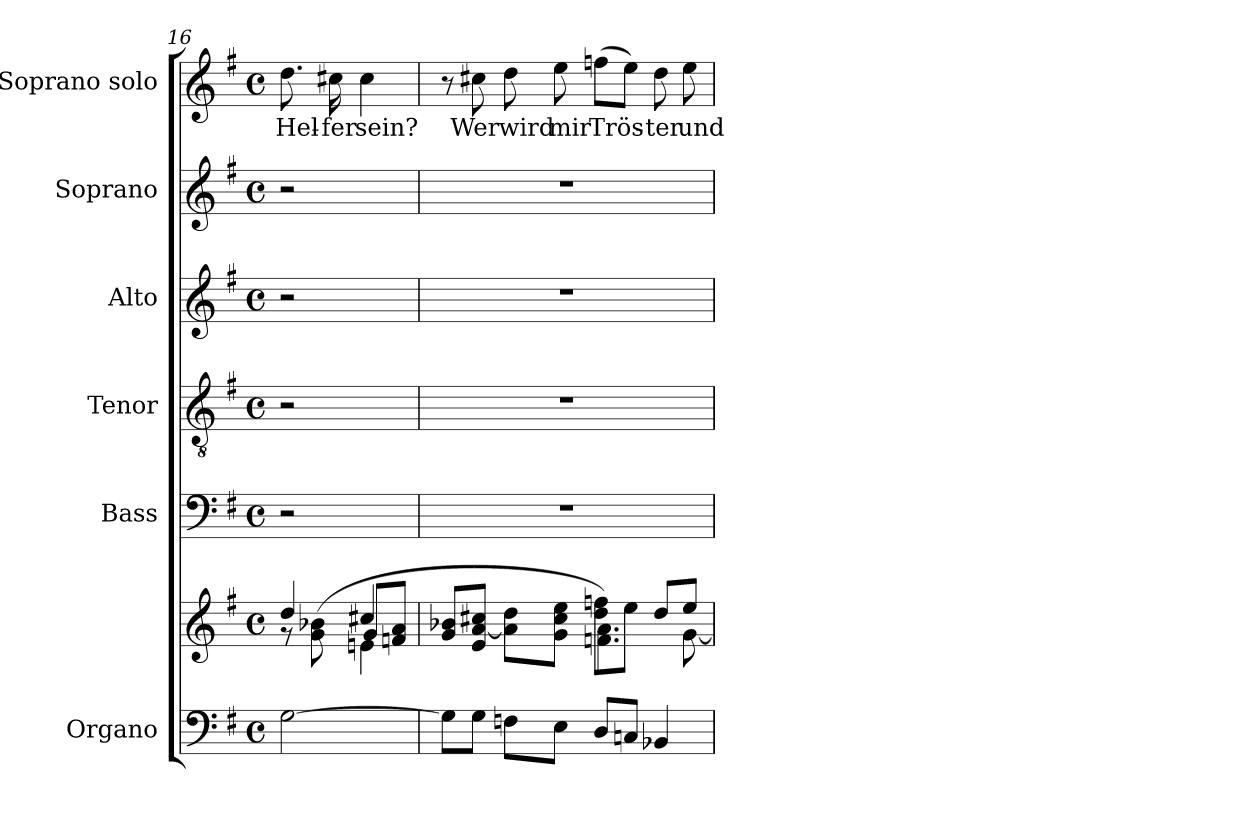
**kern	**kern	**kern	**kern	**kern	**kern	**kern	**text
*part6	*part6	*part5	*part4	*part3	*part2	*part1	*part1
*staff7	*staff6	*staff5	*staff4	*staff3	*staff2	*staff1	*staff1
*I"Organo	*	*I"Bass	*I"Tenor	*I"Alto	*I"Soprano	*I"Soprano solo	*
*I'Org.	*	*I'B.	*I'T.	*I'A.	*I'S.	*I'S.s	*
*clefF4	*clefG2	*clefF4	*clefGv2	*clefG2	*clefG2	*clefG2	*
*k[f#]	*k[f#]	*k[f#]	*k[f#]	*k[f#]	*k[f#]	*k[f#]	*
*M4/4	*M4/4	*M4/4	*M4/4	*M4/4	*M4/4	*M4/4	*
*met(c)	*met(c)	*met(c)	*met(c)	*met(c)	*met(c)	*met(c)	*
=16X1	=16X1	=16X1	=16X1	=16X1	=16X1	=16X1	=16X1
*	*^	*	*	*	*	*	*
*	*	*^	*	*	*	*	*	*
!	!	!	!	!	!	!	!	!	!LO:LY:b
[2G\	4dd/	8r	4ryy	2r	2r	2r	2r	8.dd\	Hel-
.	.	(<8g\ 8b-X\	.	.	.	.	.	.	.
!	!	!	!	!	!	!	!	!	!LO:LY:b
.	.	.	.	.	.	.	.	16cc#X\	-fer
!	!	!	!	!	!	!	!	!	!LO:LY:b
.	4cc#X/	8g/L	4en\	.	.	.	.	4cc#\	sein?
.	.	8fn/ 8a/J	.	.	.	.	.	.	.
*	*	*v	*v	*	*	*	*	*	*
=17	=17	=17	=17	=17	=17	=17	=17	=17
8G\L]	2ryy	8g/ 8b-X/L	1r	1r	1r	1r	8r	.
!	!	!	!	!	!	!	!	!LO:LY:b
8G\J	.	8e/ [8a/ 8cc#X/J	.	.	.	.	8cc#X\	Wer
!	!	!	!	!	!	!	!	!LO:LY:b
8Fn\L	.	8a]\ 8dd\L	.	.	.	.	8dd\	wird
!	!	!	!	!	!	!	!	!LO:LY:b
8E\J	.	8g\ 8cc#\ 8ee\J	.	.	.	.	8ee\	mir
!	!	!	!	!	!	!	!	!LO:LY:b
8D/L	8dd\ 8ffn\L	4.fn\ 4.a\)	.	.	.	.	(>8ffn\L	-Trös-
8Cn/J	8ee\J	.	.	.	.	.	8ee\J)	.
!	!	!	!	!	!	!	!	!LO:LY:b
4BB-X/	8dd/L	.	.	.	.	.	8dd\	-ter
!	!	!	!	!	!	!	!	!LO:LY:b
.	8ee/J	[8g\	.	.	.	.	8ee\	und
*	*v	*v	*	*	*	*	*	*
=	=	=	=	=	=	=	=
*-	*-	*-	*-	*-	*-	*-	*-
